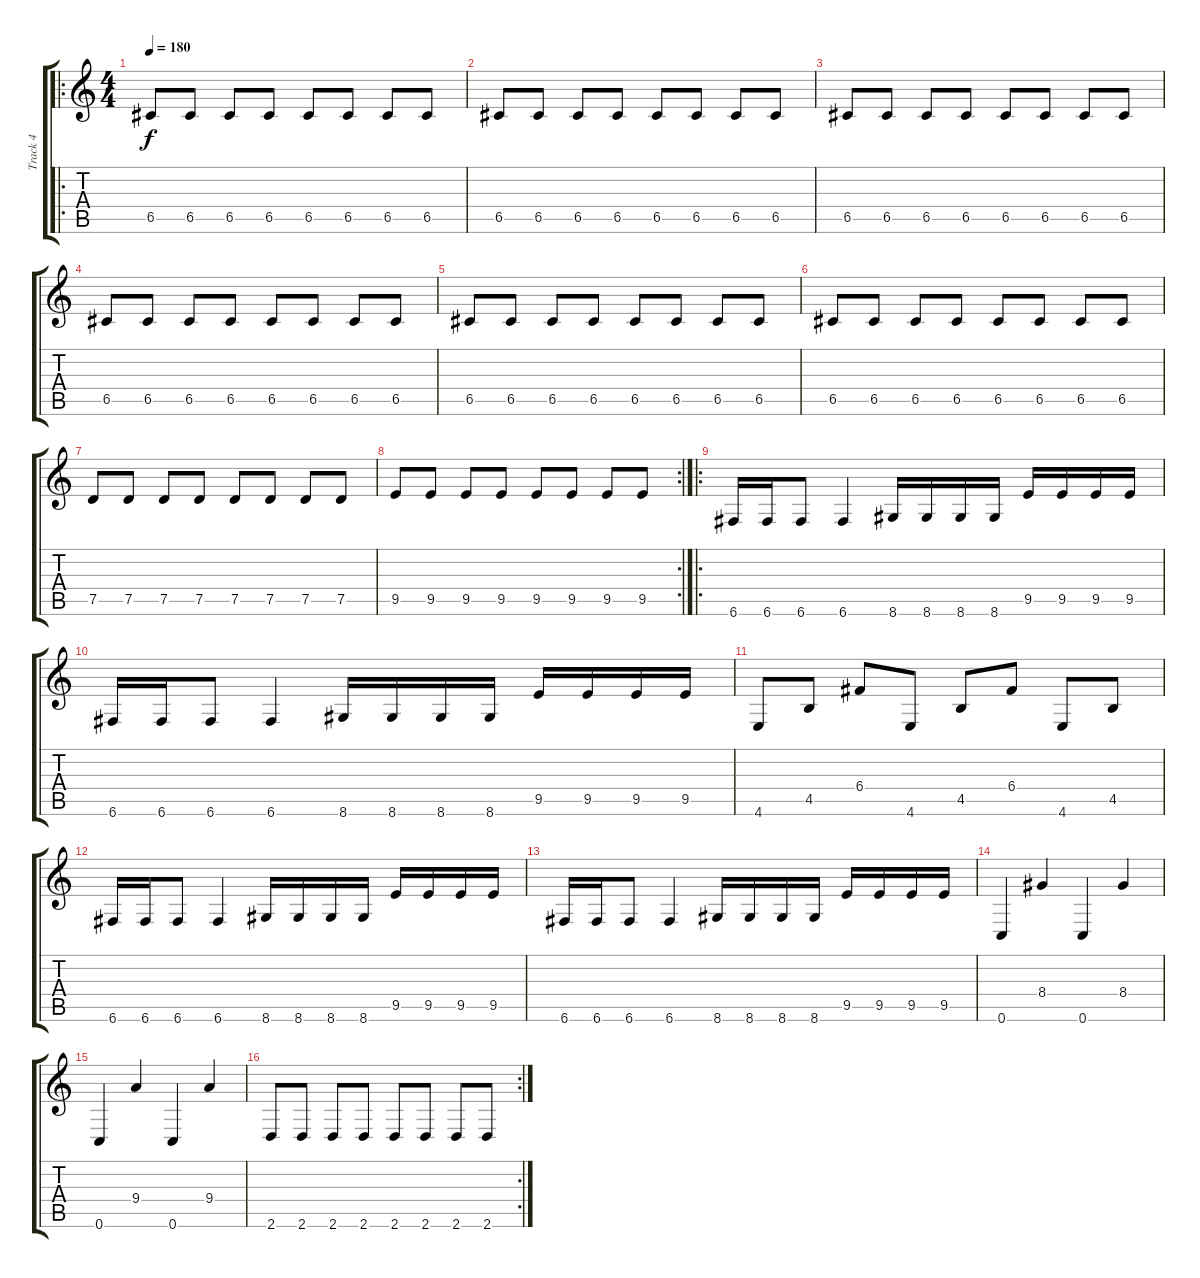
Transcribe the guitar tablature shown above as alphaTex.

\track ("Track 4" "Track 4") {instrument electricbassfinger}
\staff {score tabs}
\tuning (D4 A3 F3 C3 G2 C2) {hide}
\ro
\ts (4 4)
\tempo 180
\clef g2
\ks c
6.5.8{dy f} 6.5.8 6.5.8 6.5.8 6.5.8 6.5.8 6.5.8 6.5.8 |
6.5.8 6.5.8 6.5.8 6.5.8 6.5.8 6.5.8 6.5.8 6.5.8 |
6.5.8 6.5.8 6.5.8 6.5.8 6.5.8 6.5.8 6.5.8 6.5.8 |
6.5.8 6.5.8 6.5.8 6.5.8 6.5.8 6.5.8 6.5.8 6.5.8 |
6.5.8 6.5.8 6.5.8 6.5.8 6.5.8 6.5.8 6.5.8 6.5.8 |
6.5.8 6.5.8 6.5.8 6.5.8 6.5.8 6.5.8 6.5.8 6.5.8 |
7.5.8 7.5.8 7.5.8 7.5.8 7.5.8 7.5.8 7.5.8 7.5.8 |
\rc 2
9.5.8 9.5.8 9.5.8 9.5.8 9.5.8 9.5.8 9.5.8 9.5.8 |
\ro
6.6.16 6.6.16 6.6.8 6.6.4 8.6.16 8.6.16 8.6.16 8.6.16 9.5.16 9.5.16 9.5.16 9.5.16 |
6.6.16 6.6.16 6.6.8 6.6.4 8.6.16 8.6.16 8.6.16 8.6.16 9.5.16 9.5.16 9.5.16 9.5.16 |
4.6.8 4.5.8 6.4.8 4.6.8 4.5.8 6.4.8 4.6.8 4.5.8 |
6.6.16 6.6.16 6.6.8 6.6.4 8.6.16 8.6.16 8.6.16 8.6.16 9.5.16 9.5.16 9.5.16 9.5.16 |
6.6.16 6.6.16 6.6.8 6.6.4 8.6.16 8.6.16 8.6.16 8.6.16 9.5.16 9.5.16 9.5.16 9.5.16 |
0.6.4 8.4.4 0.6.4 8.4.4 |
0.6.4 9.4.4 0.6.4 9.4.4 |
\rc 2
2.6.8 2.6.8 2.6.8 2.6.8 2.6.8 2.6.8 2.6.8 2.6.8
